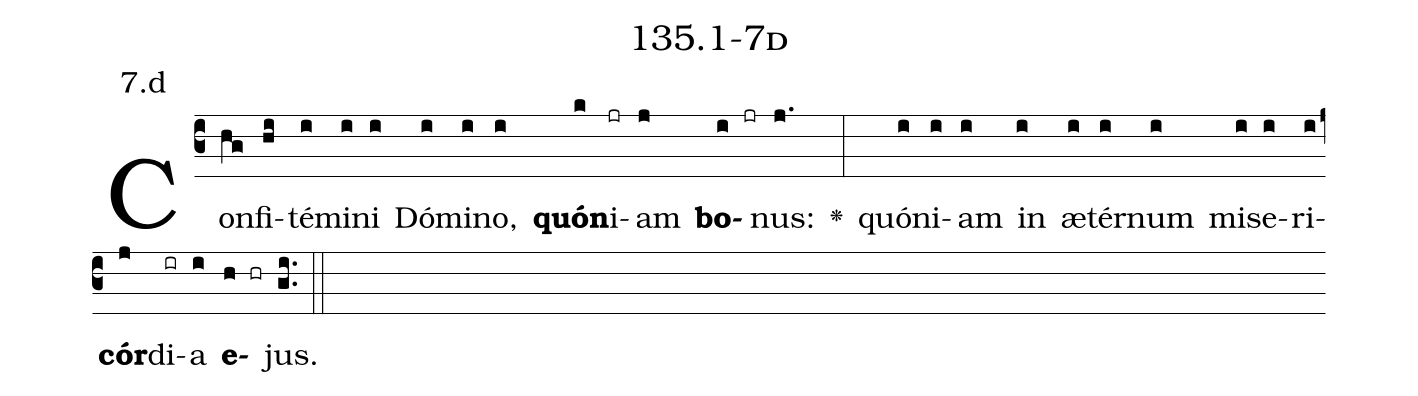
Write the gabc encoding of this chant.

name: 135.1-7d;
annotation: 7.d;
%%
(c3)Con(hg)fi(hi)té(i)mi(i)ni(i) Dó(i)mi(i)no,(i) <b>quón</b>(k)i(jr)am(j) <b>bo</b>(i jr)nus:(j.) <v>\greheightstar</v>(:) quón(i)i(i)am(i) in(i) æ(i)tér(i)num(i) mi(i)se(i)ri(i)<b>cór</b>(j)di(ir)a(i) <b>e</b>(h hr)jus.(gi..) (::)


%E(i) u(i) o(j) u(i) a(h) e.(gi..) (::)
